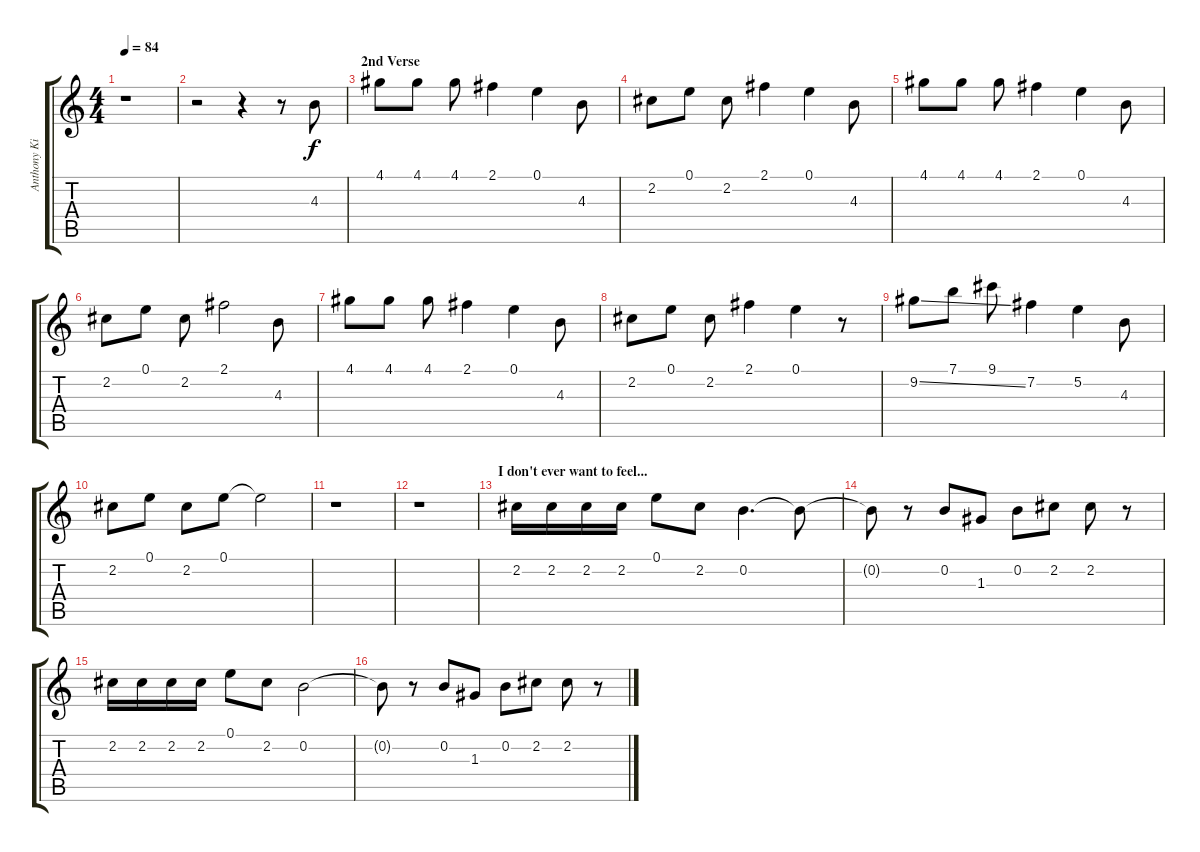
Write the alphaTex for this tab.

\track ("Anthony Kiedis - Vocals" "Anthony Ki") {instrument contrabass}
\staff {score tabs}
\tuning (E4 B3 G3 D3 A2 E2) {hide}
\ts (4 4)
\tempo 84
\clef g2
\ks c
r.1{dy f} |
r.2 r.4 r.8 4.3.8 |
\section ("" "2nd Verse")
4.1.8 4.1.8 4.1.8 2.1.4 0.1.4 4.3.8 |
2.2.8 0.1.8 2.2.8 2.1.4 0.1.4 4.3.8 |
4.1.8 4.1.8 4.1.8 2.1.4 0.1.4 4.3.8 |
2.2.8 0.1.8 2.2.8 2.1.2 4.3.8 |
4.1.8 4.1.8 4.1.8 2.1.4 0.1.4 4.3.8 |
2.2.8 0.1.8 2.2.8 2.1.4 0.1.4 r.8 |
9.2{ss}.8 7.1.8 9.1.8 7.2.4 5.2.4 4.3.8 |
2.2.8 0.1.8 2.2.8 0.1.8 0.1{t}.2 |
r.1 |
r.1 |
\section ("" "I don't ever want to feel...")
2.2.16 2.2.16 2.2.16 2.2.16 0.1.8 2.2.8 0.2.4{d} 0.2{t}.8 |
0.2{t}.8 r.8 0.2.8 1.3.8 0.2.8 2.2.8 2.2.8 r.8 |
2.2.16 2.2.16 2.2.16 2.2.16 0.1.8 2.2.8 0.2.2 |
0.2{t}.8 r.8 0.2.8 1.3.8 0.2.8 2.2.8 2.2.8 r.8
